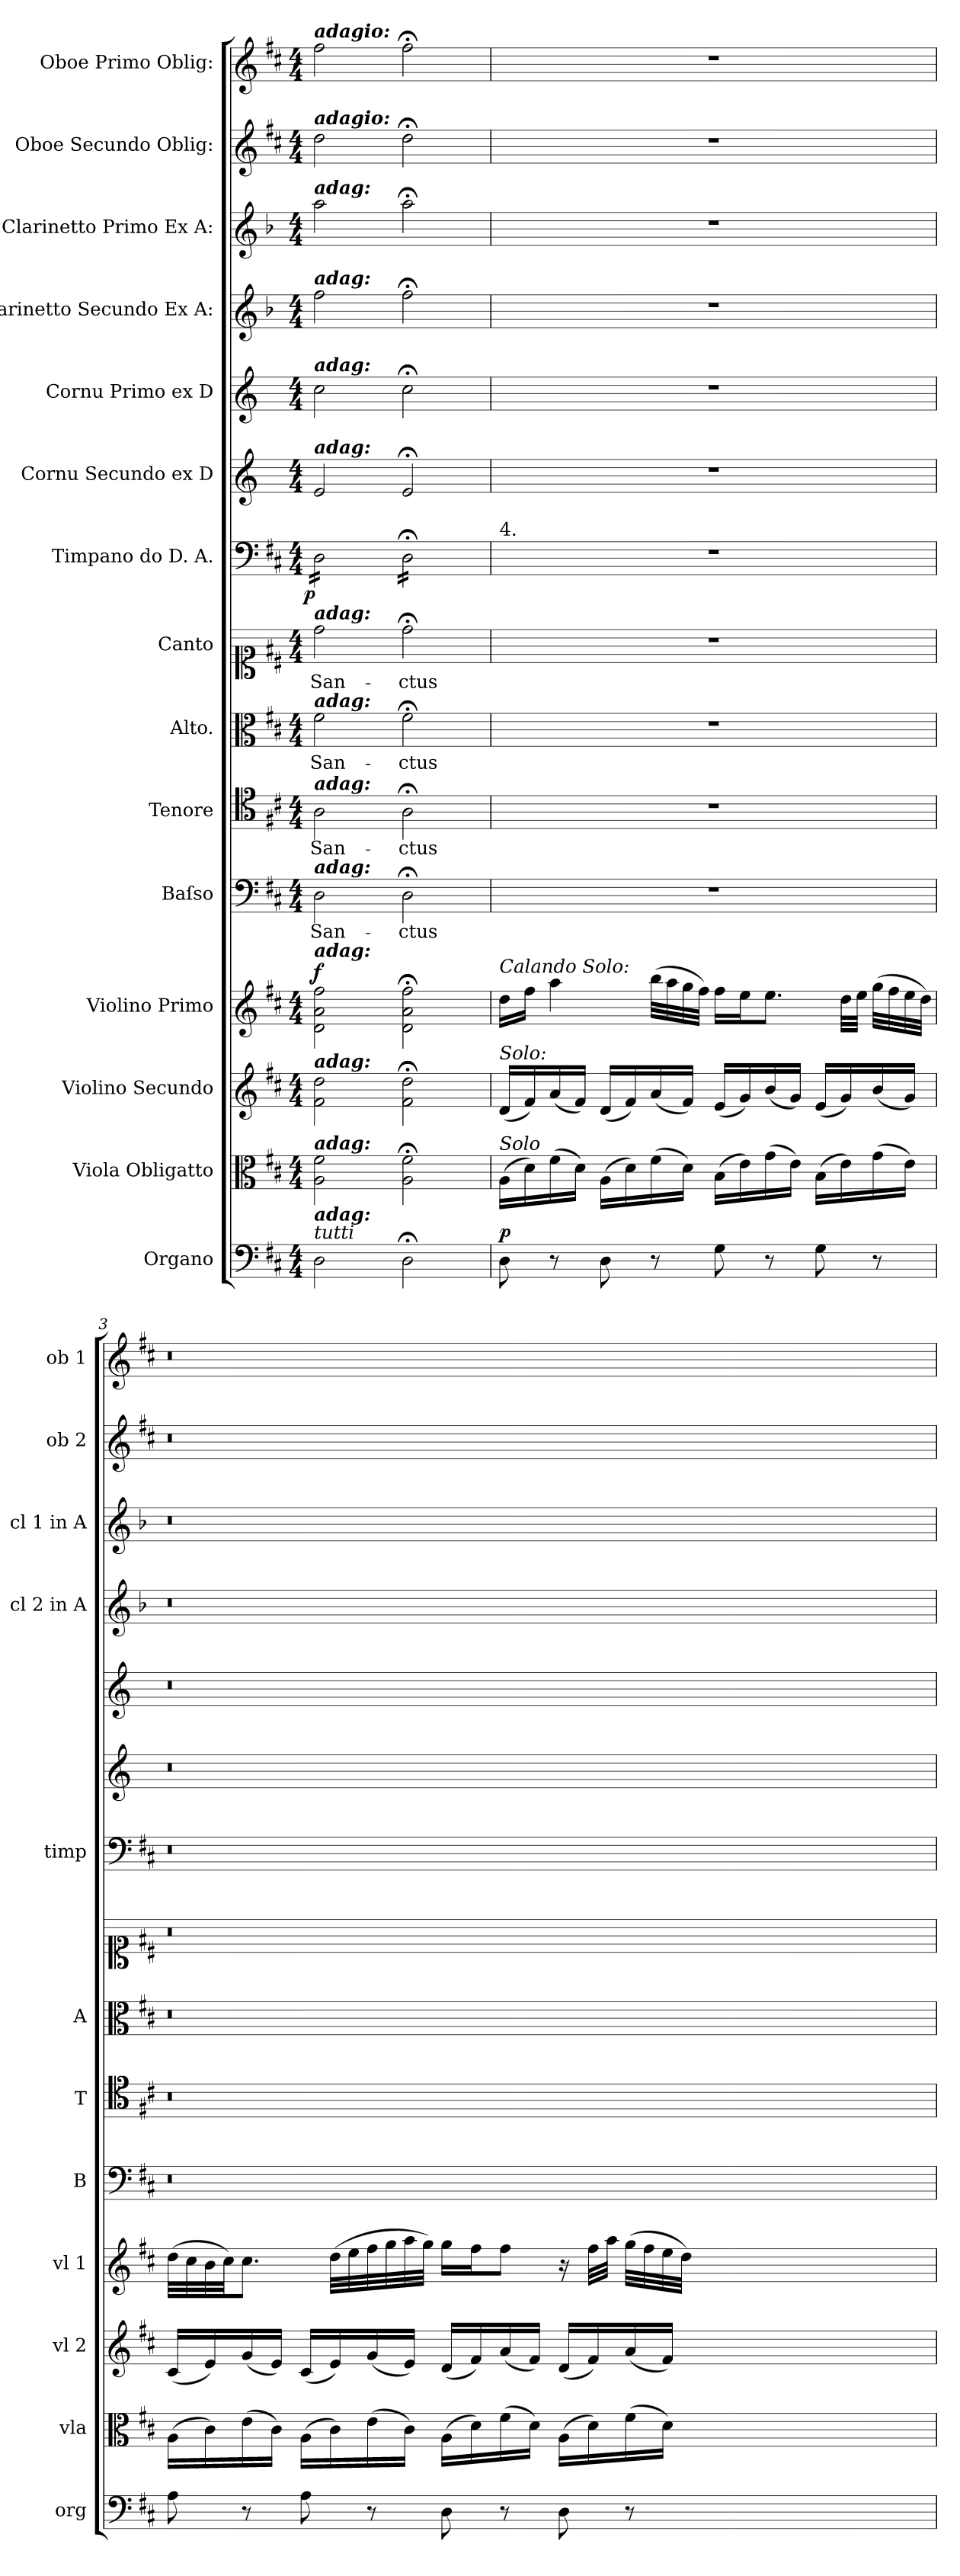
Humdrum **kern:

**kern	**dynam	**kern	**dynam	**kern	**dynam	**kern	**dynam	**kern	**text	**kern	**text	**kern	**text	**kern	**text	**kern	**dynam	**kern	**kern	**kern	**kern	**kern	**kern
*part15	*part15	*part14	*part14	*part13	*part13	*part12	*part12	*part11	*part11	*part10	*part10	*part9	*part9	*part8	*part8	*part7	*part7	*part6	*part5	*part4	*part3	*part2	*part1
*staff15	*staff15	*staff14	*staff14	*staff13	*staff13	*staff12	*staff12	*staff11	*staff11	*staff10	*staff10	*staff9	*staff9	*staff8	*staff8	*staff7	*staff7	*staff6	*staff5	*staff4	*staff3	*staff2	*staff1
*I"Organo	*	*I"Viola Obligatto	*	*I"Violino Secundo	*	*I"Violino Primo	*	*I"Baſso	*	*I"Tenore	*	*I"Alto.	*	*I"Canto	*	*I"Timpano do D. A.	*	*I"Cornu Secundo ex D	*I"Cornu Primo ex D	*I"Clarinetto Secundo Ex A:	*I"Clarinetto Primo Ex A:	*I"Oboe Secundo Oblig:	*I"Oboe Primo Oblig:
*I'org	*	*I'vla	*	*I'vl 2	*	*I'vl 1	*	*I'B	*	*I'T	*	*I'A	*	*	*	*I'timp	*	*	*	*I'cl 2 in A	*I'cl 1 in A	*I'ob 2	*I'ob 1
*clefF4	*	*clefC3	*	*clefG2	*	*clefG2	*	*clefF4	*	*clefC4	*	*clefC3	*	*clefC1	*	*clefF4	*	*clefG2	*clefG2	*clefG2	*clefG2	*clefG2	*clefG2
*	*	*	*	*	*	*	*	*	*	*	*	*	*	*	*	*	*	*ITrd6c10	*ITrd6c10	*ITrd2c3	*ITrd2c3	*	*
*k[f#c#]	*	*k[f#c#]	*	*k[f#c#]	*	*k[f#c#]	*	*k[f#c#]	*	*k[f#c#]	*	*k[f#c#]	*	*k[f#c#]	*	*k[f#c#]	*	*k[f#c#]	*k[f#c#]	*k[f#c#]	*k[f#c#]	*k[f#c#]	*k[f#c#]
*D:	*	*D:	*	*D:	*	*D:	*	*D:	*	*D:	*	*D:	*	*D:	*	*D:	*	*D:	*D:	*D:	*D:	*D:	*D:
*M4/4	*	*M4/4	*	*M4/4	*	*M4/4	*	*M4/4	*	*M4/4	*	*M4/4	*	*M4/4	*	*M4/4	*	*M4/4	*M4/4	*M4/4	*M4/4	*M4/4	*M4/4
=1	=1	=1	=1	=1	=1	=1	=1	=1	=1	=1	=1	=1	=1	=1	=1	=1	=1	=1	=1	=1	=1	=1	=1
!	!	!	!	!	!	!	!	!	!	!	!	!	!	!	!	!	!	!	!	!	!	!	!LO:TX:a:Bi:t=adagio&colon;
!	!	!	!	!	!	!	!	!	!	!	!	!	!	!	!	!	!	!	!	!	!	!LO:TX:a:Bi:t=adagio&colon;	!
!	!	!	!	!	!	!	!	!	!	!	!	!	!	!	!	!	!	!	!	!	!LO:TX:a:Bi:t=adag&colon;	!	!
!	!	!	!	!	!	!	!	!	!	!	!	!	!	!	!	!	!	!	!	!LO:TX:a:Bi:t=adag&colon;	!	!	!
!	!	!	!	!	!	!	!	!	!	!	!	!	!	!	!	!	!	!	!LO:TX:a:Bi:t=adag&colon;	!	!	!	!
!	!	!	!	!	!	!	!	!	!	!	!	!	!	!	!	!	!	!LO:TX:a:Bi:t=adag&colon;	!	!	!	!	!
!	!	!	!	!	!	!	!	!	!	!	!	!	!	!	!	!LO:TX:a:Bi:t=Adagio	!	!	!	!	!	!	!
!	!	!	!	!	!	!	!	!	!	!	!	!	!	!LO:TX:a:Bi:t=adag&colon;	!	!	!	!	!	!	!	!	!
!	!	!	!	!	!	!	!	!	!	!	!	!LO:TX:a:Bi:t=adag&colon;	!	!	!	!	!	!	!	!	!	!	!
!	!	!	!	!	!	!	!	!	!	!LO:TX:a:Bi:t=adag&colon;	!	!	!	!	!	!	!	!	!	!	!	!	!
!	!	!	!	!	!	!	!	!LO:TX:a:Bi:t=adag&colon;	!	!	!	!	!	!	!	!	!	!	!	!	!	!	!
!	!	!	!	!	!	!LO:TX:a:Bi:t=adag&colon;	!	!	!	!	!	!	!	!	!	!	!	!	!	!	!	!	!
!	!	!	!	!LO:TX:a:Bi:t=adag&colon;	!	!	!	!	!	!	!	!	!	!	!	!	!	!	!	!	!	!	!
!	!	!LO:TX:a:Bi:t=adag&colon;	!	!	!	!	!	!	!	!	!	!	!	!	!	!	!	!	!	!	!	!	!
!LO:TX:a:i:t=tutti	!	!	!	!	!	!	!	!	!	!	!	!	!	!	!	!	!	!	!	!	!	!	!
!LO:TX:a:Bi:t=adag&colon;	!	!	!	!	!	!	!	!	!	!	!	!	!	!	!	!	!	!	!	!	!	!	!
!	!	!	!LO:DY:a	!	!LO:DY:a	!	!LO:DY:a	!	!	!	!	!	!	!	!	!	!LO:DY:rj	!	!	!	!	!	!
*	*	*	*	*	*	*	*	*	*	*	*	*	*	*	*	*tremolo	*	*	*	*	*	*	*
2D\	.	2A\ 2f#\	f&colon;	2f#\ 2dd\	f&colon;	2d\ 2a\ 2ff#\	f	2D\	San-	2A\	San-	2f#\	San-	2dd\	San-	16D\LL	p.	2F#/	2d\	2dd\	2ff#\	2dd\	2ff#\
.	.	.	.	.	.	.	.	.	.	.	.	.	.	.	.	16D\	.	.	.	.	.	.	.
.	.	.	.	.	.	.	.	.	.	.	.	.	.	.	.	16D\	.	.	.	.	.	.	.
.	.	.	.	.	.	.	.	.	.	.	.	.	.	.	.	16D\	.	.	.	.	.	.	.
.	.	.	.	.	.	.	.	.	.	.	.	.	.	.	.	16D\	.	.	.	.	.	.	.
.	.	.	.	.	.	.	.	.	.	.	.	.	.	.	.	16D\	.	.	.	.	.	.	.
.	.	.	.	.	.	.	.	.	.	.	.	.	.	.	.	16D\	.	.	.	.	.	.	.
.	.	.	.	.	.	.	.	.	.	.	.	.	.	.	.	16D\JJ	.	.	.	.	.	.	.
2D;<\	.	2A;<\ 2f#;<\	.	2f#;<\ 2dd;<\	.	2d;<\ 2a;<\ 2ff#;<\	.	2D;<\	-ctus	2A;<\	-ctus	2f#;<\	-ctus	2dd;<\	-ctus	16D;<\LL	.	2F#;</	2d;<\	2dd;<\	2ff#;<\	2dd;<\	2ff#;<\
.	.	.	.	.	.	.	.	.	.	.	.	.	.	.	.	16D;<\	.	.	.	.	.	.	.
.	.	.	.	.	.	.	.	.	.	.	.	.	.	.	.	16D;<\	.	.	.	.	.	.	.
.	.	.	.	.	.	.	.	.	.	.	.	.	.	.	.	16D;<\	.	.	.	.	.	.	.
.	.	.	.	.	.	.	.	.	.	.	.	.	.	.	.	16D;<\	.	.	.	.	.	.	.
.	.	.	.	.	.	.	.	.	.	.	.	.	.	.	.	16D;<\	.	.	.	.	.	.	.
.	.	.	.	.	.	.	.	.	.	.	.	.	.	.	.	16D;<\	.	.	.	.	.	.	.
.	.	.	.	.	.	.	.	.	.	.	.	.	.	.	.	16D;<\JJ	.	.	.	.	.	.	.
*	*	*	*	*	*	*	*	*	*	*	*	*	*	*	*	*Xtremolo	*	*	*	*	*	*	*
=2	=2	=2	=2	=2	=2	=2	=2	=2	=2	=2	=2	=2	=2	=2	=2	=2	=2	=2	=2	=2	=2	=2	=2
!	!	!	!	!	!	!	!	!	!	!	!	!	!	!	!	!LO:TX:a:t=4.	!	!	!	!	!	!	!
!	!	!	!	!	!	!LO:TX:a:i:t=Calando Solo&colon;	!	!	!	!	!	!	!	!	!	!	!	!	!	!	!	!	!
!	!	!	!	!LO:TX:a:i:t=Solo&colon;	!	!	!	!	!	!	!	!	!	!	!	!	!	!	!	!	!	!	!
!	!	!LO:TX:a:i:t=Solo	!	!	!	!	!	!	!	!	!	!	!	!	!	!	!	!	!	!	!	!	!
!	!LO:DY:a	!	!	!	!	!	!	!	!	!	!	!	!	!	!	!	!	!	!	!	!	!	!
8D\	p	(16A\LL	.	(16d/LL	.	16dd\LL	.	1r	.	1r	.	1r	.	1r	.	1r	.	1r	1r	1r	1r	1r	1r
.	.	16d\)	.	16f#/)	.	16ff#\JJ	.	.	.	.	.	.	.	.	.	.	.	.	.	.	.	.	.
8r	.	(16f#\	.	(16a/	.	4aa\	.	.	.	.	.	.	.	.	.	.	.	.	.	.	.	.	.
.	.	16d\JJ)	.	16f#/JJ)	.	.	.	.	.	.	.	.	.	.	.	.	.	.	.	.	.	.	.
8D\	.	(16A\LL	.	(16d/LL	.	.	.	.	.	.	.	.	.	.	.	.	.	.	.	.	.	.	.
.	.	16d\)	.	16f#/)	.	.	.	.	.	.	.	.	.	.	.	.	.	.	.	.	.	.	.
8r	.	(16f#\	.	(16a/	.	(32bb\LLL	.	.	.	.	.	.	.	.	.	.	.	.	.	.	.	.	.
.	.	.	.	.	.	32aa\	.	.	.	.	.	.	.	.	.	.	.	.	.	.	.	.	.
.	.	16d\JJ)	.	16f#/JJ)	.	32gg\	.	.	.	.	.	.	.	.	.	.	.	.	.	.	.	.	.
.	.	.	.	.	.	32ff#\JJJ)	.	.	.	.	.	.	.	.	.	.	.	.	.	.	.	.	.
8G\	.	(16B\LL	.	(16e/LL	.	16ff#\LL	.	.	.	.	.	.	.	.	.	.	.	.	.	.	.	.	.
.	.	16e\)	.	16g/)	.	16ee\J	.	.	.	.	.	.	.	.	.	.	.	.	.	.	.	.	.
8r	.	(16g\	.	(16b/	.	8.ee\J	.	.	.	.	.	.	.	.	.	.	.	.	.	.	.	.	.
.	.	16e\JJ)	.	16g/JJ)	.	.	.	.	.	.	.	.	.	.	.	.	.	.	.	.	.	.	.
8G\	.	(16B\LL	.	(16e/LL	.	.	.	.	.	.	.	.	.	.	.	.	.	.	.	.	.	.	.
.	.	16e\)	.	16g/)	.	32dd\LLL	.	.	.	.	.	.	.	.	.	.	.	.	.	.	.	.	.
.	.	.	.	.	.	32ee\JJJ	.	.	.	.	.	.	.	.	.	.	.	.	.	.	.	.	.
8r	.	(16g\	.	(16b/	.	(32gg\LLL	.	.	.	.	.	.	.	.	.	.	.	.	.	.	.	.	.
.	.	.	.	.	.	32ff#\	.	.	.	.	.	.	.	.	.	.	.	.	.	.	.	.	.
.	.	16e\JJ)	.	16g/JJ)	.	32ee\	.	.	.	.	.	.	.	.	.	.	.	.	.	.	.	.	.
.	.	.	.	.	.	32dd\JJJ)	.	.	.	.	.	.	.	.	.	.	.	.	.	.	.	.	.
=3	=3	=3	=3	=3	=3	=3	=3	=3	=3	=3	=3	=3	=3	=3	=3	=3	=3	=3	=3	=3	=3	=3	=3
8A\	.	(16A\LL	.	(16c#/LL	.	(32dd\LLL	.	0.r	.	0.r	.	0.r	.	0.r	.	0.r	.	0.r	0.r	0.r	0.r	0.r	0.r
.	.	.	.	.	.	32cc#\	.	.	.	.	.	.	.	.	.	.	.	.	.	.	.	.	.
.	.	16c#\)	.	16e/)	.	32b\	.	.	.	.	.	.	.	.	.	.	.	.	.	.	.	.	.
.	.	.	.	.	.	32cc#\JJ)	.	.	.	.	.	.	.	.	.	.	.	.	.	.	.	.	.
8r	.	(16e\	.	(16g/	.	8.cc#\J	.	.	.	.	.	.	.	.	.	.	.	.	.	.	.	.	.
.	.	16c#\JJ)	.	16e/JJ)	.	.	.	.	.	.	.	.	.	.	.	.	.	.	.	.	.	.	.
8A\	.	(16A\LL	.	(16c#/LL	.	.	.	.	.	.	.	.	.	.	.	.	.	.	.	.	.	.	.
.	.	16c#\)	.	16e/)	.	(32dd\LLL	.	.	.	.	.	.	.	.	.	.	.	.	.	.	.	.	.
.	.	.	.	.	.	32ee\	.	.	.	.	.	.	.	.	.	.	.	.	.	.	.	.	.
8r	.	(16e\	.	(16g/	.	32ff#\	.	.	.	.	.	.	.	.	.	.	.	.	.	.	.	.	.
.	.	.	.	.	.	32gg\	.	.	.	.	.	.	.	.	.	.	.	.	.	.	.	.	.
.	.	16c#\JJ)	.	16e/JJ)	.	32aa\	.	.	.	.	.	.	.	.	.	.	.	.	.	.	.	.	.
.	.	.	.	.	.	32gg\JJJ)	.	.	.	.	.	.	.	.	.	.	.	.	.	.	.	.	.
8D\	.	(16A\LL	.	(16d/LL	.	16gg\LL	.	.	.	.	.	.	.	.	.	.	.	.	.	.	.	.	.
.	.	16d\)	.	16f#/)	.	16ff#\J	.	.	.	.	.	.	.	.	.	.	.	.	.	.	.	.	.
8r	.	(16f#\	.	(16a/	.	8ff#\J	.	.	.	.	.	.	.	.	.	.	.	.	.	.	.	.	.
.	.	16d\JJ)	.	16f#/JJ)	.	.	.	.	.	.	.	.	.	.	.	.	.	.	.	.	.	.	.
8D\	.	(16A\LL	.	(16d/LL	.	16r	.	.	.	.	.	.	.	.	.	.	.	.	.	.	.	.	.
.	.	16d\)	.	16f#/)	.	32ff#\LLL	.	.	.	.	.	.	.	.	.	.	.	.	.	.	.	.	.
.	.	.	.	.	.	32aa\JJJ	.	.	.	.	.	.	.	.	.	.	.	.	.	.	.	.	.
8r	.	(16f#\	.	(16a/	.	(32gg\LLL	.	.	.	.	.	.	.	.	.	.	.	.	.	.	.	.	.
.	.	.	.	.	.	32ff#\	.	.	.	.	.	.	.	.	.	.	.	.	.	.	.	.	.
.	.	16d\JJ)	.	16f#/JJ)	.	32ee\	.	.	.	.	.	.	.	.	.	.	.	.	.	.	.	.	.
.	.	.	.	.	.	32dd\JJJ)	.	.	.	.	.	.	.	.	.	.	.	.	.	.	.	.	.
0ryy	.	0ryy	.	0ryy	.	0ryy	.	.	.	.	.	.	.	.	.	.	.	.	.	.	.	.	.
=	=	=	=	=	=	=	=	=	=	=	=	=	=	=	=	=	=	=	=	=	=	=	=
*-	*-	*-	*-	*-	*-	*-	*-	*-	*-	*-	*-	*-	*-	*-	*-	*-	*-	*-	*-	*-	*-	*-	*-
